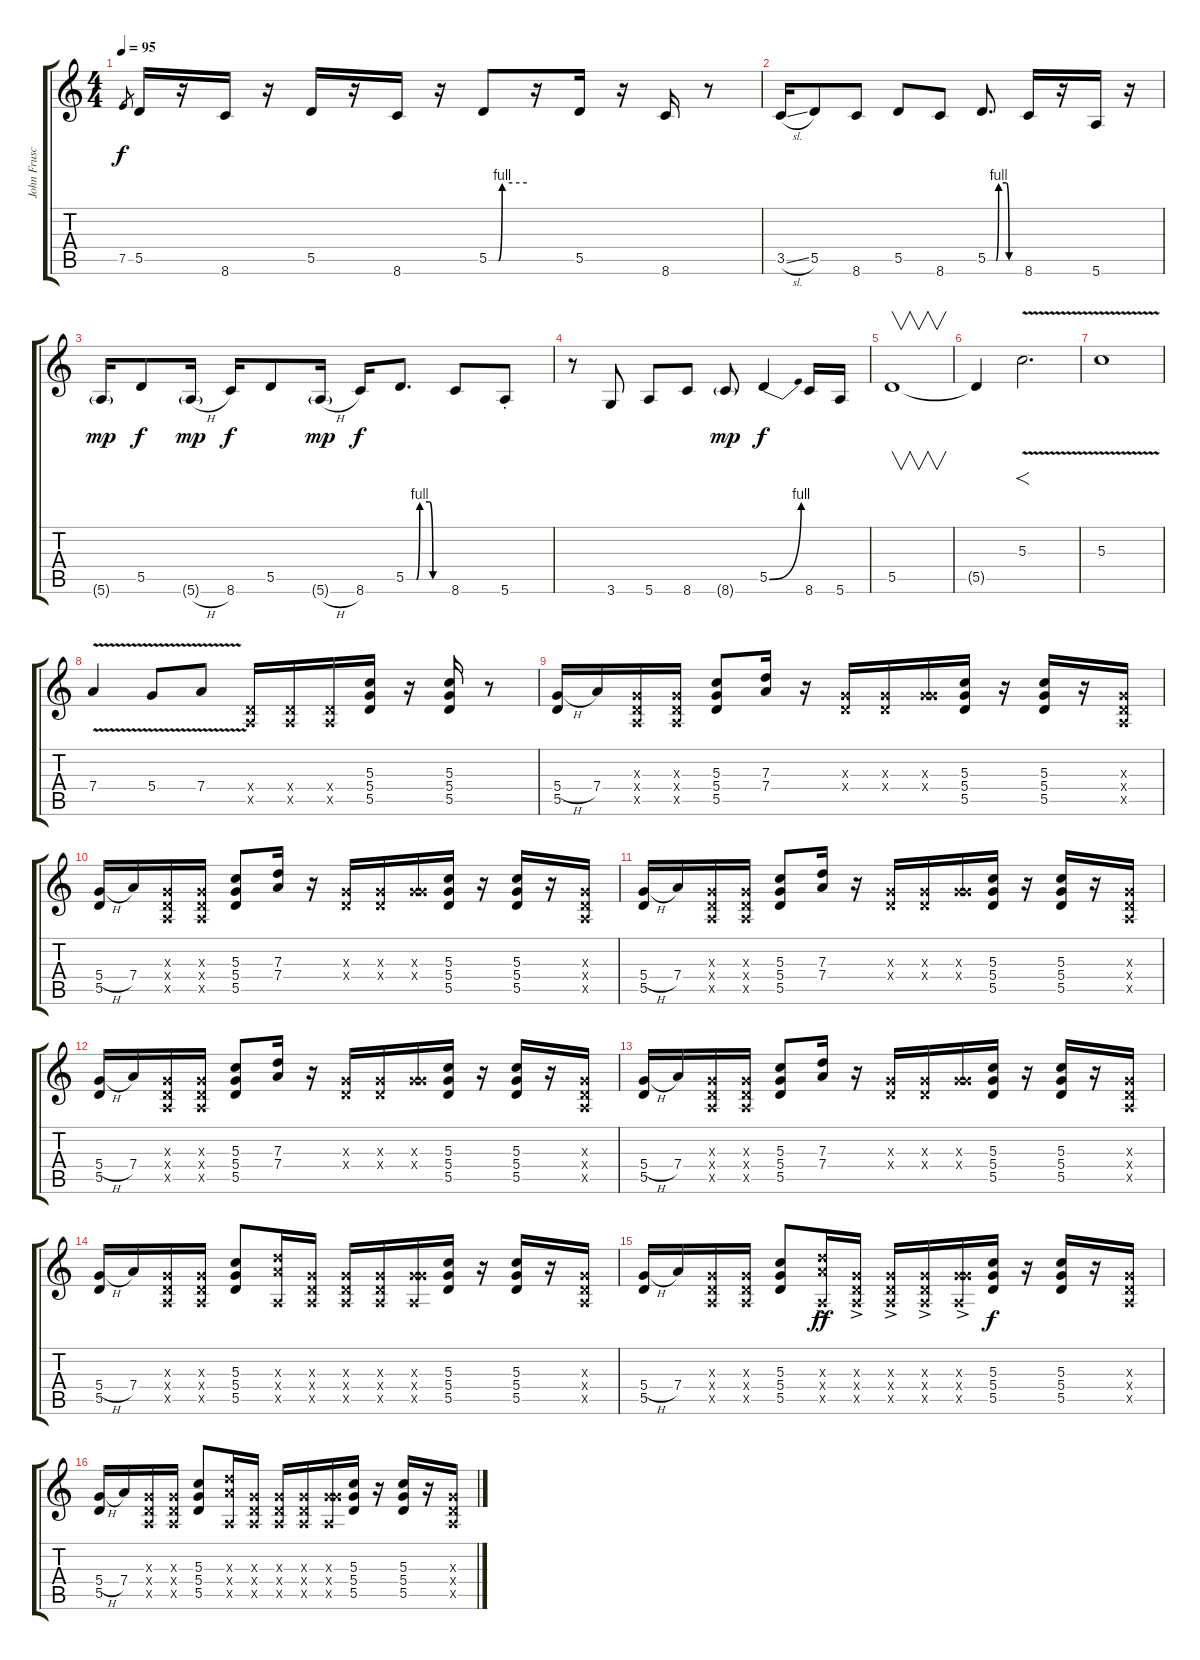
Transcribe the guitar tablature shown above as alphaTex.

\track ("John Frusciante/Guitar" "John Frusc") {instrument distortionguitar}
\staff {score tabs}
\tuning (E4 B3 G3 D3 A2 E2) {hide}
\ts (4 4)
\tempo 95
\clef g2
\ks c
7.5.8{gr dy f} 5.5.16 r.16 8.6.16 r.16 5.5.16 r.16 8.6.16 r.16 5.5{be (custom 0 0 15 0 21 4 60 4)}.8 r.16 5.5.16 r.16 8.6.16 r.8 |
3.5{sl}.16 5.5.8 8.6.8 5.5.8 8.6.8 5.5{be (custom 0 0 15 0 20 4 34 4 39 0 60 0)}.8{d} 8.6.16 r.16 5.6.16 r.16 |
5.6{g}.16{dy mp} 5.5.8{dy f} 5.6{h g}.16{dy mp} 8.6.16{dy f} 5.5.8 5.6{h g}.16{dy mp} 8.6.16{dy f} 5.5{be (custom 0 0 15 0 20 4 34 4 39 0 60 0)}.8{d} 8.6.8 5.6{st}.8 |
r.8 3.6.8 5.6.8 8.6.8 8.6{g}.8{dy mp} 5.5{be (bend 0 0 60 4)}.4{dy f} 8.6.16 5.6.16 |
5.5.1{v} |
5.5{t}.4 5.3{v}.2{f d} |
5.3{v}.1 |
7.4{v}.4 5.4{v}.8 7.4{v}.8 (0.4{x} 0.5{x}).16 (0.4{x} 0.5{x}).16 (0.4{x} 0.5{x}).16 (5.3 5.4 5.5).16 r.16 (5.3 5.4 5.5).16 r.8 |
(5.4{h} 5.5).16 7.4.16 (0.3{x} 0.4{x} 0.5{x}).16 (0.3{x} 0.4{x} 0.5{x}).16 (5.3 5.4 5.5).8 (7.3 7.4).16 r.16 (0.3{x} 0.4{x}).16 (0.3{x} 0.4{x}).16 (0.3{x} 5.4{x}).16 (5.3 5.4 5.5).16 r.16 (5.3 5.4 5.5).16 r.16 (0.3{x} 0.4{x} 0.5{x}).16 |
(5.4{h} 5.5).16 7.4.16 (0.3{x} 0.4{x} 0.5{x}).16 (0.3{x} 0.4{x} 0.5{x}).16 (5.3 5.4 5.5).8 (7.3 7.4).16 r.16 (0.3{x} 0.4{x}).16 (0.3{x} 0.4{x}).16 (0.3{x} 5.4{x}).16 (5.3 5.4 5.5).16 r.16 (5.3 5.4 5.5).16 r.16 (0.3{x} 0.4{x} 0.5{x}).16 |
(5.4{h} 5.5).16 7.4.16 (0.3{x} 0.4{x} 0.5{x}).16 (0.3{x} 0.4{x} 0.5{x}).16 (5.3 5.4 5.5).8 (7.3 7.4).16 r.16 (0.3{x} 0.4{x}).16 (0.3{x} 0.4{x}).16 (0.3{x} 5.4{x}).16 (5.3 5.4 5.5).16 r.16 (5.3 5.4 5.5).16 r.16 (0.3{x} 0.4{x} 0.5{x}).16 |
(5.4{h} 5.5).16 7.4.16 (0.3{x} 0.4{x} 0.5{x}).16 (0.3{x} 0.4{x} 0.5{x}).16 (5.3 5.4 5.5).8 (7.3 7.4).16 r.16 (0.3{x} 0.4{x}).16 (0.3{x} 0.4{x}).16 (0.3{x} 5.4{x}).16 (5.3 5.4 5.5).16 r.16 (5.3 5.4 5.5).16 r.16 (0.3{x} 0.4{x} 0.5{x}).16 |
(5.4{h} 5.5).16 7.4.16 (0.3{x} 0.4{x} 0.5{x}).16 (0.3{x} 0.4{x} 0.5{x}).16 (5.3 5.4 5.5).8 (7.3 7.4).16 r.16 (0.3{x} 0.4{x}).16 (0.3{x} 0.4{x}).16 (0.3{x} 5.4{x}).16 (5.3 5.4 5.5).16 r.16 (5.3 5.4 5.5).16 r.16 (0.3{x} 0.4{x} 0.5{x}).16 |
(5.4{h} 5.5).16 7.4.16 (0.3{x} 0.4{x} 0.5{x}).16 (0.3{x} 0.4{x} 0.5{x}).16 (5.3 5.4 5.5).8 (7.3{x} 7.4{x} 0.5{x}).16 (0.3{x} 0.4{x} 0.5{x}).16 (0.3{x} 0.4{x} 0.5{x}).16 (0.3{x} 0.4{x} 0.5{x}).16 (0.3{x} 5.4{x} 0.5{x}).16 (5.3 5.4 5.5).16 r.16 (5.3 5.4 5.5).16 r.16 (0.3{x} 0.4{x} 0.5{x}).16 |
(5.4{h} 5.5).16 7.4.16 (0.3{x} 0.4{x} 0.5{x}).16 (0.3{x} 0.4{x} 0.5{x}).16 (5.3 5.4 5.5).8 (7.3{ac x} 7.4{ac x} 0.5{ac x}).16{dy ff} (0.3{x} 0.4{ac x} 0.5{x}).16 (0.3{x} 0.4{ac x} 0.5{x}).16 (0.3{x} 0.4{ac x} 0.5{x}).16 (0.3{x} 5.4{ac x} 0.5{x}).16 (5.3 5.4 5.5).16{dy f} r.16 (5.3 5.4 5.5).16 r.16 (0.3{x} 0.4{x} 0.5{x}).16 |
(5.4{h} 5.5).16 7.4.16 (0.3{x} 0.4{x} 0.5{x}).16 (0.3{x} 0.4{x} 0.5{x}).16 (5.3 5.4 5.5).8 (7.3{x} 7.4{x} 0.5{x}).16 (0.3{x} 0.4{x} 0.5{x}).16 (0.3{x} 0.4{x} 0.5{x}).16 (0.3{x} 0.4{x} 0.5{x}).16 (0.3{x} 5.4{x} 0.5{x}).16 (5.3 5.4 5.5).16 r.16 (5.3 5.4 5.5).16 r.16 (0.3{x} 0.4{x} 0.5{x}).16
